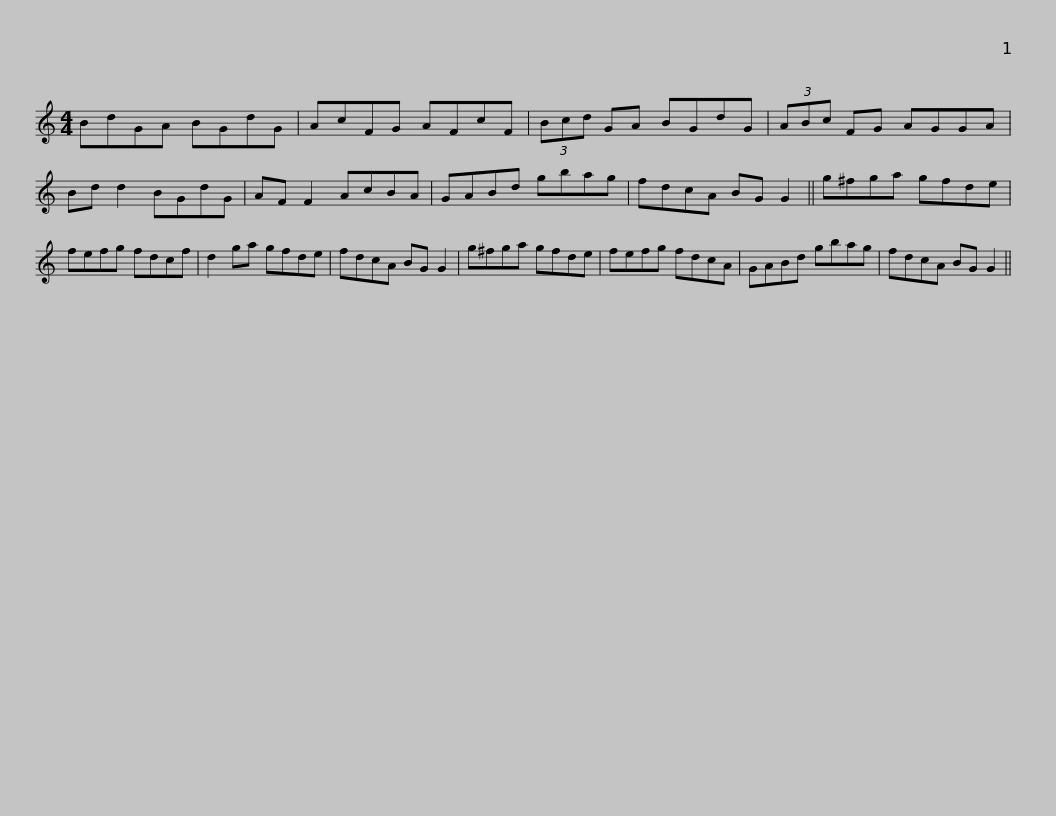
X:1
L:1/8
M:4/4
I:linebreak $
K:C
V:1 treble
V:1
 BdGA BGdG | AcFG AFcF | (3Bcd GA BGdG | (3ABc FG AGGA | Bd d2 BGdG |$ %5
 AF F2 AcBA | GABd gbag | fdcA BG G2 || g^fga gfde | fefg fdcf | %10
 d2 ga gfde |$ fdcA BG G2 | g^fga gfde | fefg fdcA | GABd gbag | %15
 fdcA BG G2 || %16
